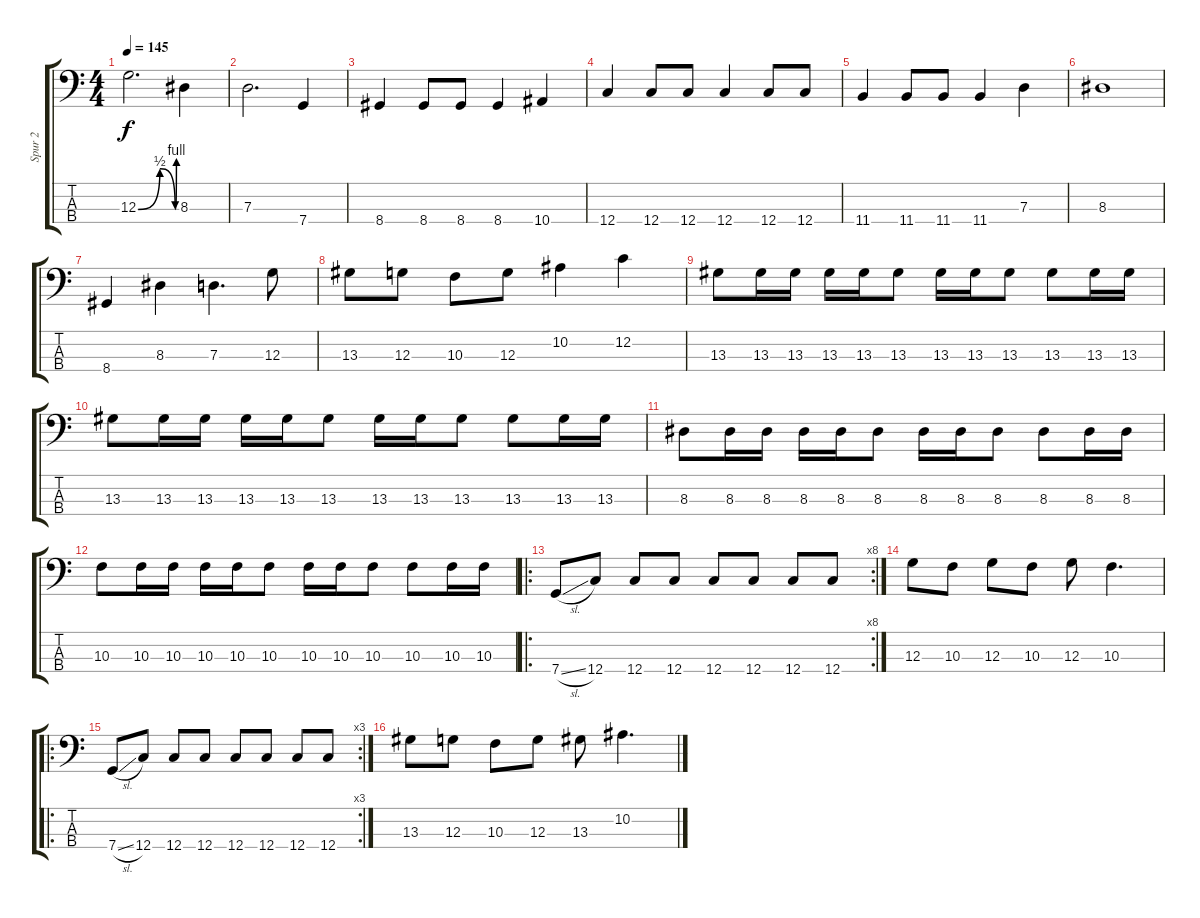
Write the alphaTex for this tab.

\track ("Spur 2" "Spur 2") {instrument distortionguitar}
\staff {score tabs}
\tuning (F2 C2 G1 C1) {hide}
\ts (4 4)
\tempo 145
\clef f4
\ks c
12.3{be (custom 0 0 34 2 58 0 60 4)}.2{d dy f} 8.3.4 |
7.3.2{d} 7.4.4 |
8.4.4 8.4.8 8.4.8 8.4.4 10.4.4 |
12.4.4 12.4.8 12.4.8 12.4.4 12.4.8 12.4.8 |
11.4.4 11.4.8 11.4.8 11.4.4 7.3.4 |
8.3.1 |
8.4.4 8.3.4 7.3.4{d} 12.3.8 |
13.3.8 12.3.8 10.3.8 12.3.8 10.2.4 12.2.4 |
13.3.8 13.3.16 13.3.16 13.3.16 13.3.16 13.3.8 13.3.16 13.3.16 13.3.8 13.3.8 13.3.16 13.3.16 |
13.3.8 13.3.16 13.3.16 13.3.16 13.3.16 13.3.8 13.3.16 13.3.16 13.3.8 13.3.8 13.3.16 13.3.16 |
8.3.8 8.3.16 8.3.16 8.3.16 8.3.16 8.3.8 8.3.16 8.3.16 8.3.8 8.3.8 8.3.16 8.3.16 |
10.3.8 10.3.16 10.3.16 10.3.16 10.3.16 10.3.8 10.3.16 10.3.16 10.3.8 10.3.8 10.3.16 10.3.16 |
\ro
\rc 8
7.4{sl}.8 12.4.8 12.4.8 12.4.8 12.4.8 12.4.8 12.4.8 12.4.8 |
12.3.8 10.3.8 12.3.8 10.3.8 12.3.8 10.3.4{d} |
\ro
\rc 3
7.4{sl}.8 12.4.8 12.4.8 12.4.8 12.4.8 12.4.8 12.4.8 12.4.8 |
13.3.8 12.3.8 10.3.8 12.3.8 13.3.8 10.2.4{d}
